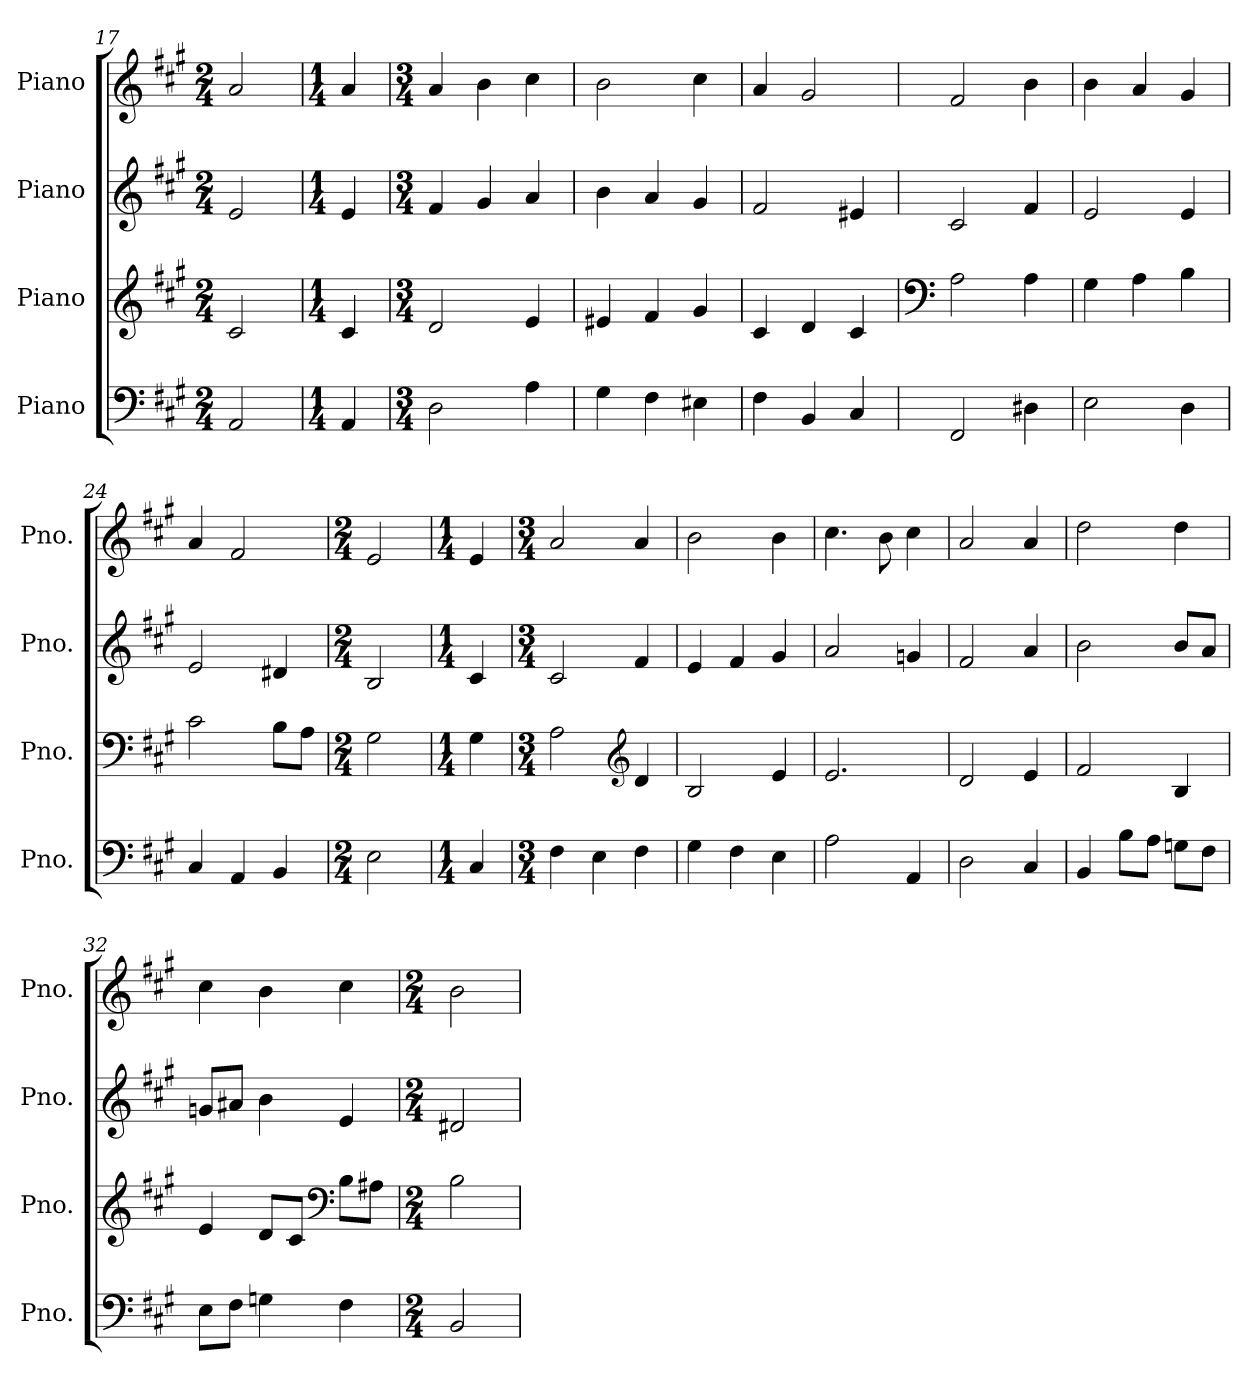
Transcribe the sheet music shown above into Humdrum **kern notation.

**kern	**kern	**kern	**kern
*part4	*part3	*part2	*part1
*staff4	*staff3	*staff2	*staff1
*I"Piano	*I"Piano	*I"Piano	*I"Piano
*I'Pno.	*I'Pno.	*I'Pno.	*I'Pno.
*clefF4	*clefG2	*clefG2	*clefG2
*k[f#c#g#]	*k[f#c#g#]	*k[f#c#g#]	*k[f#c#g#]
*M2/4	*M2/4	*M2/4	*M2/4
=17	=17	=17	=17
2AA/	2c#/	2e/	2a/
=18	=18	=18	=18
*M1/4	*M1/4	*M1/4	*M1/4
4AA/	4c#/	4e/	4a/
=19	=19	=19	=19
*M3/4	*M3/4	*M3/4	*M3/4
2D\	2d/	4f#/	4a/
.	.	4g#/	4b\
4A\	4e/	4a/	4cc#\
!!LO:LB:g=z
=20	=20	=20	=20
4G#\	4e#X/	4b\	2b\
4F#\	4f#/	4a/	.
4E#X\	4g#/	4g#/	4cc#\
=21	=21	=21	=21
4F#\	4c#/	2f#/	4a/
4BB/	4d/	.	2g#/
4C#/	4c#/	4e#X/	.
=22	=22	=22	=22
*	*clefF4	*	*
2FF#/	2A\	2c#/	2f#/
4D#X\	4A\	4f#/	4b\
=23	=23	=23	=23
2E\	4G#\	2e/	4b\
.	4A\	.	4a/
4D\	4B\	4e/	4g#/
=24	=24	=24	=24
4C#/	2c#\	2e/	4a/
4AA/	.	.	2f#/
4BB/	8B\L	4d#X/	.
.	8A\J	.	.
=25	=25	=25	=25
*M2/4	*M2/4	*M2/4	*M2/4
2E\	2G#\	2B/	2e/
=26	=26	=26	=26
*M1/4	*M1/4	*M1/4	*M1/4
4C#/	4G#\	4c#/	4e/
=27	=27	=27	=27
*M3/4	*M3/4	*M3/4	*M3/4
4F#\	2A\	2c#/	2a/
4E\	.	.	.
*	*clefG2	*	*
4F#\	4d/	4f#/	4a/
=28	=28	=28	=28
4G#\	2B/	4e/	2b\
4F#\	.	4f#/	.
4E\	4e/	4g#/	4b\
=29	=29	=29	=29
2A\	2.e/	2a/	4.cc#\
.	.	.	8b\
4AA/	.	4gn/	4cc#\
=30	=30	=30	=30
2D\	2d/	2f#/	2a/
4C#/	4e/	4a/	4a/
!!LO:PB:g=z
=31	=31	=31	=31
4BB/	2f#/	2b\	2dd\
8B\L	.	.	.
8A\J	.	.	.
8Gn\L	4B/	8b/L	4dd\
8F#\J	.	8a/J	.
=32	=32	=32	=32
8E\L	4e/	8gn/L	4cc#\
8F#\J	.	8a#X/J	.
4Gn\	8d/L	4b\	4b\
.	8c#/J	.	.
*	*clefF4	*	*
4F#\	8B\L	4e/	4cc#\
.	8A#X\J	.	.
=33	=33	=33	=33
*M2/4	*M2/4	*M2/4	*M2/4
2BB/	2B\	2d#X/	2b\
=	=	=	=
*-	*-	*-	*-
